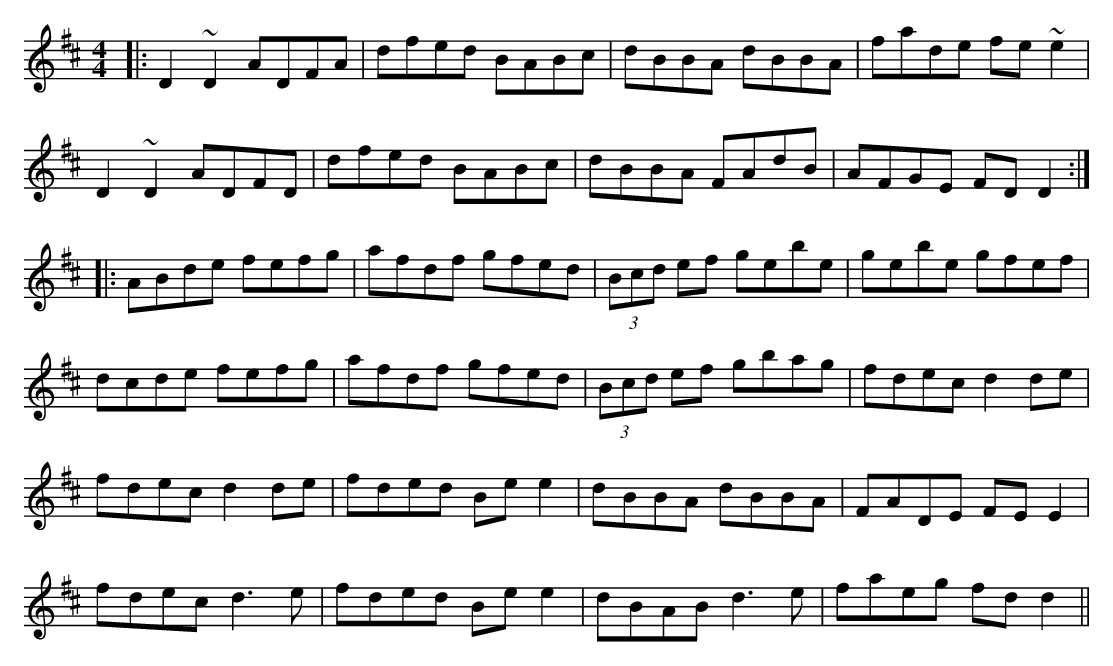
X:1
M:4/4
K:D
|:D2~D2 ADFA|dfed BABc|dBBA dBBA|fade fe~e2|
D2~D2 ADFD|dfed BABc|dBBA FAdB|AFGE FD D2:|
|:ABde fefg|afdf gfed|(3Bcd ef gebe|gebe gfef|
dcde fefg|afdf gfed|(3Bcd ef gbag|fdec d2de|
fdec d2de|fded Bee2|dBBA dBBA|FADE FE E2|
fdec d3e|fded Bee2|dBABd3e|faeg fdd2||
